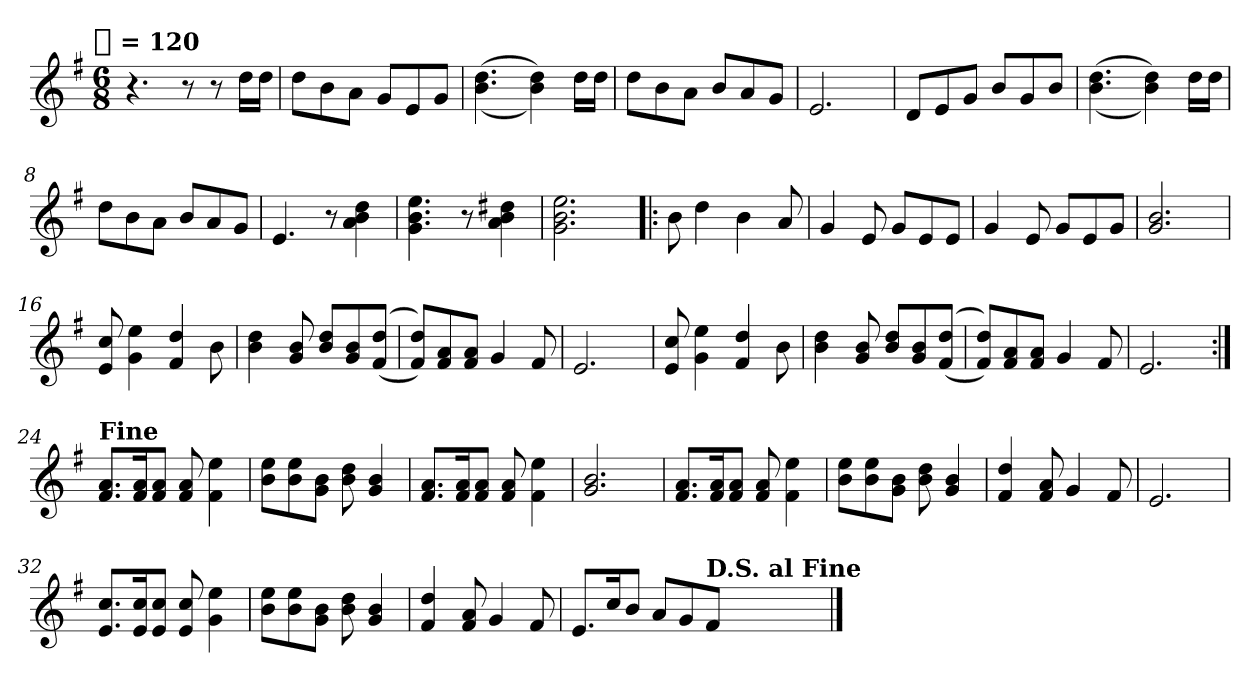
**kern
*part1
*staff1
*clefG2
*k[f#]
*G:
!!LO:TX:omd:t=[quarter] = 120
*M6/8
*MM120
=1
4.r
8r
8r
16ddLL
16ddJJ
=2
8ddL
8b
8aJ
8gL
8e
8gJ
=3
(<(>4.b 4.dd
4b 4dd))
16ddLL
16ddJJ
=4
8ddL
8b
8aJ
8bL
8a
8gJ
=5
2.e
=6
8dL
8e
8gJ
8bL
8g
8bJ
=7
(<(>4.b 4.dd
4b 4dd))
16ddLL
16ddJJ
=8
8ddL
8b
8aJ
8bL
8a
8gJ
=9
4.e
8r
4a 4b 4dd
=10
4.g 4.b 4.ee
8r
4a 4b 4dd#X
=11
2.g 2.b 2.ee
=12!|:
8b
4dd
4b
8a
=13
4g
8e
8gL
8e
8eJ
=14
4g
8e
8gL
8e
8gJ
=15
2.g 2.b
=16
8e 8cc
4g 4ee
4f# 4dd
8b
=17
4b 4dd
8g 8b
8b 8ddL
8g 8b
(<(>8f# 8ddJ
=18
8f# 8ddL))
8f# 8a
8f# 8aJ
4g
8f#
=19
2.e
=20
8e 8cc
4g 4ee
4f# 4dd
8b
=21
4b 4dd
8g 8b
8b 8ddL
8g 8b
(<(>8f# 8ddJ
=22
8f# 8ddL))
8f# 8a
8f# 8aJ
4g
8f#
=23
2.e
=24:|!
!LO:TX:a:B:t=Fine
8.f# 8.aL
16f# 16aK
8f# 8aJ
8f# 8a
4f# 4ee
=25
8b 8eeL
8b 8ee
8g 8bJ
8b 8dd
4g 4b
=26
8.f# 8.aL
16f# 16aK
8f# 8aJ
8f# 8a
4f# 4ee
=27
2.g 2.b
=28
8.f# 8.aL
16f# 16aK
8f# 8aJ
8f# 8a
4f# 4ee
=29
8b 8eeL
8b 8ee
8g 8bJ
8b 8dd
4g 4b
=30
4f# 4dd
8f# 8a
4g
8f#
=31
2.e
=32
8.e 8.ccL
16e 16ccK
8e 8ccJ
8e 8cc
4g 4ee
=33
8b 8eeL
8b 8ee
8g 8bJ
8b 8dd
4g 4b
=34
4f# 4dd
8f# 8a
4g
8f#
=35
8.eL
16ccK
8bJ
8aL
8g
!LO:TX:a:B:t=D.S. al Fine
8f#J
==
*-
